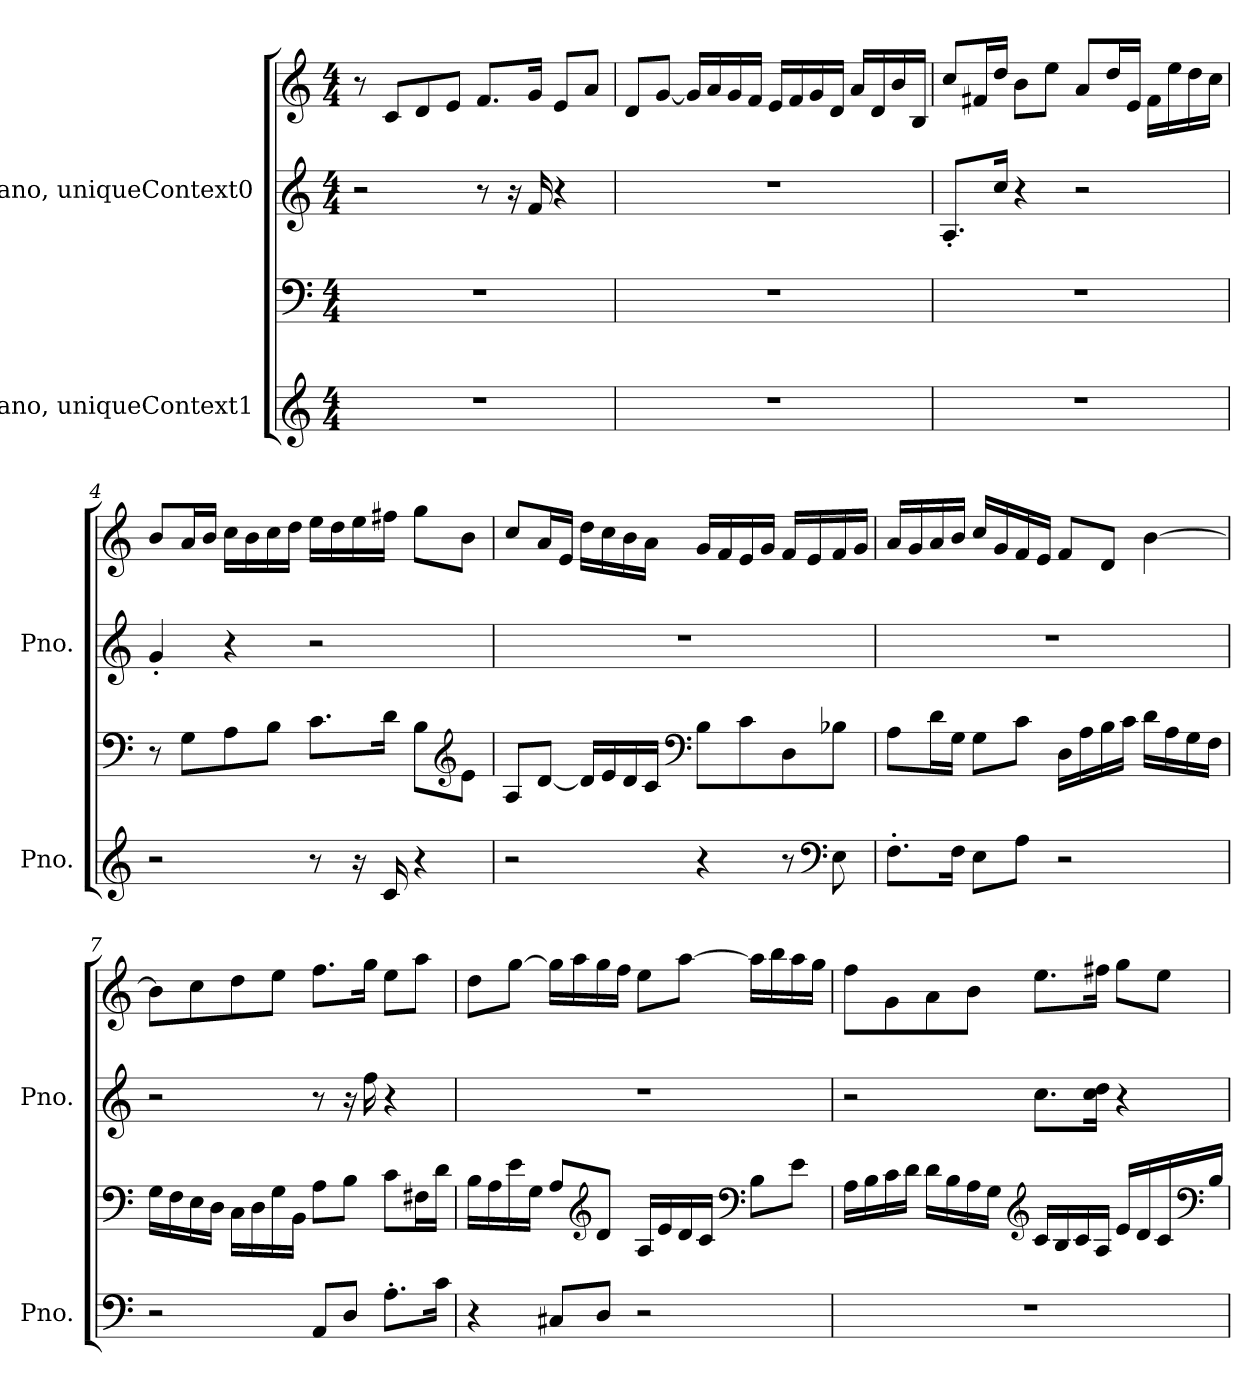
**kern	**kern	**kern	**kern
*part2	*part2	*part1	*part1
*staff4	*staff3	*staff2	*staff1
*I"Piano, uniqueContext1	*	*I"Piano, uniqueContext0	*
*I'Pno.	*	*I'Pno.	*
*clefG2	*clefF4	*clefG2	*clefG2
*k[]	*k[]	*k[]	*k[]
*M4/4	*M4/4	*M4/4	*M4/4
*MM66	*MM66	*MM66	*MM66
=1	=1	=1	=1
1r	1r	2r	8r
.	.	.	8c/L
.	.	.	8d/
.	.	.	8e/J
.	.	8r	8.f/L
.	.	16r	.
.	.	16f/	16g/Jk
.	.	4r	8e/L
.	.	.	8a/J
=2	=2	=2	=2
1r	1r	1r	8d/L
.	.	.	[8g/J
.	.	.	16g/LL]
.	.	.	16a/
.	.	.	16g/
.	.	.	16f/JJ
.	.	.	16e/LL
.	.	.	16f/
.	.	.	16g/
.	.	.	16d/JJ
.	.	.	16a/LL
.	.	.	16d/
.	.	.	16b/
.	.	.	16B/JJ
!!LO:LB:g=z
=3	=3	=3	=3
1r	1r	8.A'/L	8cc/L
.	.	.	16f#X/L
.	.	16cc/Jk	16dd/JJ
.	.	4r	8b\L
.	.	.	8ee\J
.	.	2r	8a/L
.	.	.	16dd/L
.	.	.	16e/JJ
.	.	.	16f#\LL
.	.	.	16ee\
.	.	.	16dd\
.	.	.	16cc\JJ
=4	=4	=4	=4
2r	8r	4g'/	8b/L
.	8G\L	.	16a/L
.	.	.	16b/JJ
.	8A\	4r	16cc\LL
.	.	.	16b\
.	8B\J	.	16cc\
.	.	.	16dd\JJ
8r	8.c\L	2r	16ee\LL
.	.	.	16dd\
16r	.	.	16ee\
16c/	16d\Jk	.	16ff#X\JJ
4r	8B\L	.	8gg\L
*	*clefG2	*	*
.	8e\J	.	8b\J
!!LO:LB:g=z
=5	=5	=5	=5
2r	8A/L	1r	8cc/L
.	[8d/J	.	16a/L
.	.	.	16e/JJ
.	16d/LL]	.	16dd\LL
.	16e/	.	16cc\
.	16d/	.	16b\
.	16c/JJ	.	16a\JJ
*	*clefF4	*	*
4r	8B\L	.	16g/LL
.	.	.	16f/
.	8c\	.	16e/
.	.	.	16g/JJ
8r	8D\	.	16f/LL
.	.	.	16e/
*clefF4	*	*	*
8E\	8B-X\J	.	16f/
.	.	.	16g/JJ
=6	=6	=6	=6
8.F'\L	8A\L	1r	16a/LL
.	.	.	16g/
.	16d\L	.	16a/
16F\Jk	16G\JJ	.	16b/JJ
8E\L	8G\L	.	16cc/LL
.	.	.	16g/
8A\J	8c\J	.	16f/
.	.	.	16e/JJ
2r	16D\LL	.	8f/L
.	16A\	.	.
.	16B\	.	8d/J
.	16c\JJ	.	.
.	16d\LL	.	[4b\
.	16A\	.	.
.	16G\	.	.
.	16F\JJ	.	.
!!LO:PB:g=z
=7	=7	=7	=7
2r	16G\LL	2r	8b\L]
.	16F\	.	.
.	16E\	.	8cc\
.	16D\JJ	.	.
.	16C\LL	.	8dd\
.	16D\	.	.
.	16G\	.	8ee\J
.	16BB\JJ	.	.
8AA/L	8A\L	8r	8.ff\L
8D/J	8B\J	16r	.
.	.	16ff\	16gg\Jk
8.A'\L	8c\L	4r	8ee\L
.	16F#X\L	.	8aa\J
16c\Jk	16d\JJ	.	.
=8	=8	=8	=8
4r	16B\LL	1r	8dd\L
.	16A\	.	.
.	16e\	.	[8gg\J
.	16G\JJ	.	.
8C#X/L	8A/L	.	16gg\LL]
.	.	.	16aa\
*	*clefG2	*	*
8D/J	8d/J	.	16gg\
.	.	.	16ff\JJ
2r	16A/LL	.	8ee\L
.	16e/	.	.
.	16d/	.	[8aa\J
.	16c/JJ	.	.
*	*clefF4	*	*
.	8B\L	.	16aa\LL]
.	.	.	16bb\
.	8e\J	.	16aa\
.	.	.	16gg\JJ
!!LO:LB:g=z
=9	=9	=9	=9
1r	16A\LL	2r	8ff\L
.	16B\	.	.
.	16c\	.	8g\
.	16d\JJ	.	.
.	16d\LL	.	8a\
.	16B\	.	.
.	16A\	.	8b\J
.	16G\JJ	.	.
*	*clefG2	*	*
.	16c/LL	8.cc\L	8.ee\L
.	16B/	.	.
.	16c/	.	.
.	16A/JJ	16cc\ 16dd\Jk	16ff#X\Jk
.	16e/LL	4r	8gg\L
.	16d/	.	.
.	16c/	.	8ee\J
*	*clefF4	*	*
.	16B/JJ	.	.
=	=	=	=
*-	*-	*-	*-
